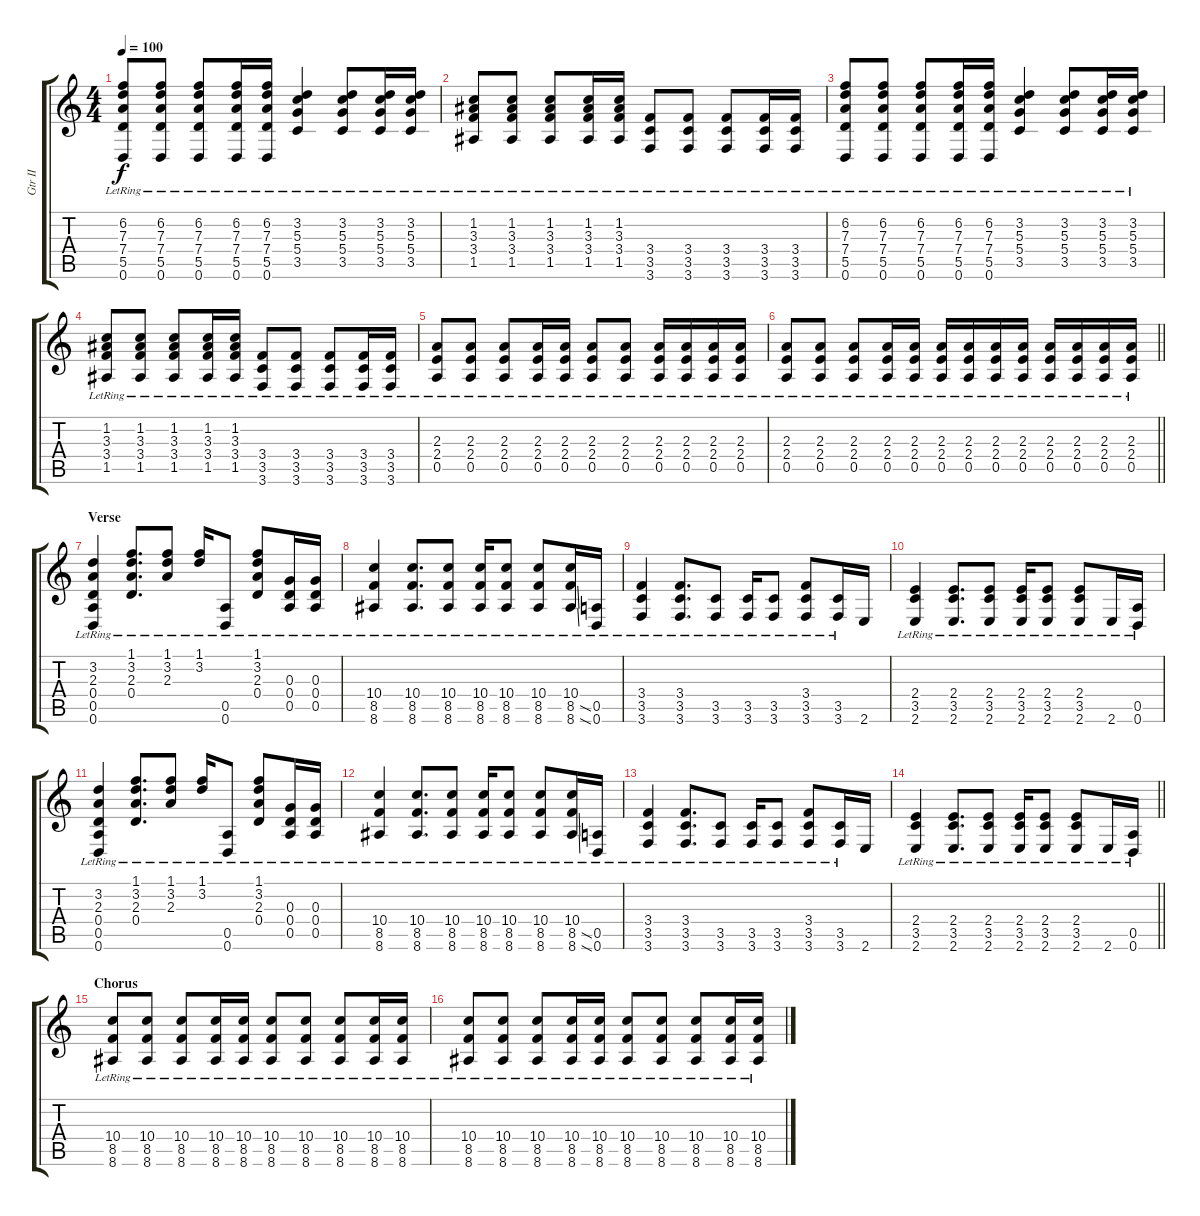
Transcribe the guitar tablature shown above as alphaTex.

\track ("Gtr II" "Gtr II") {instrument acousticguitarsteel}
\staff {score tabs}
\tuning (E4 B3 G3 D3 A2 D2) {hide}
\ts (4 4)
\tempo 100
\clef g2
\ks c
(6.2{lr} 7.3{lr} 7.4{lr} 5.5{lr} 0.6{lr}).8{dy f} (6.2{lr} 7.3{lr} 7.4{lr} 5.5{lr} 0.6{lr}).8 (6.2{lr} 7.3{lr} 7.4{lr} 5.5{lr} 0.6{lr}).8 (6.2{lr} 7.3{lr} 7.4{lr} 5.5{lr} 0.6{lr}).16 (6.2{lr} 7.3{lr} 7.4{lr} 5.5{lr} 0.6{lr}).16 (3.2{lr} 5.3{lr} 5.4{lr} 3.5{lr}).4 (3.2{lr} 5.3{lr} 5.4{lr} 3.5{lr}).8 (3.2{lr} 5.3{lr} 5.4{lr} 3.5{lr}).16 (3.2{lr} 5.3{lr} 5.4{lr} 3.5{lr}).16 |
(1.2{lr} 3.3{lr} 3.4{lr} 1.5{lr}).8 (1.2{lr} 3.3{lr} 3.4{lr} 1.5{lr}).8 (1.2{lr} 3.3{lr} 3.4{lr} 1.5{lr}).8 (1.2{lr} 3.3{lr} 3.4{lr} 1.5{lr}).16 (1.2{lr} 3.3{lr} 3.4{lr} 1.5{lr}).16 (3.4{lr} 3.5{lr} 3.6{lr}).8 (3.4{lr} 3.5{lr} 3.6{lr}).8 (3.4{lr} 3.5{lr} 3.6{lr}).8 (3.4{lr} 3.5{lr} 3.6{lr}).16 (3.4{lr} 3.5{lr} 3.6{lr}).16 |
(6.2{lr} 7.3{lr} 7.4{lr} 5.5{lr} 0.6{lr}).8 (6.2{lr} 7.3{lr} 7.4{lr} 5.5{lr} 0.6{lr}).8 (6.2{lr} 7.3{lr} 7.4{lr} 5.5{lr} 0.6{lr}).8 (6.2{lr} 7.3{lr} 7.4{lr} 5.5{lr} 0.6{lr}).16 (6.2{lr} 7.3{lr} 7.4{lr} 5.5{lr} 0.6{lr}).16 (3.2{lr} 5.3{lr} 5.4{lr} 3.5{lr}).4 (3.2{lr} 5.3{lr} 5.4{lr} 3.5{lr}).8 (3.2{lr} 5.3{lr} 5.4{lr} 3.5{lr}).16 (3.2{lr} 5.3{lr} 5.4{lr} 3.5{lr}).16 |
(1.2{lr} 3.3{lr} 3.4{lr} 1.5{lr}).8 (1.2{lr} 3.3{lr} 3.4{lr} 1.5{lr}).8 (1.2{lr} 3.3{lr} 3.4{lr} 1.5{lr}).8 (1.2{lr} 3.3{lr} 3.4{lr} 1.5{lr}).16 (1.2{lr} 3.3{lr} 3.4{lr} 1.5{lr}).16 (3.4{lr} 3.5{lr} 3.6{lr}).8 (3.4{lr} 3.5{lr} 3.6{lr}).8 (3.4{lr} 3.5{lr} 3.6{lr}).8 (3.4{lr} 3.5{lr} 3.6{lr}).16 (3.4{lr} 3.5{lr} 3.6{lr}).16 |
(2.3 2.4{lr} 0.5{lr}).8 (2.3 2.4{lr} 0.5{lr}).8 (2.3 2.4{lr} 0.5{lr}).8 (2.3 2.4{lr} 0.5{lr}).16 (2.3 2.4{lr} 0.5{lr}).16 (2.3 2.4{lr} 0.5{lr}).8 (2.3 2.4{lr} 0.5{lr}).8 (2.3 2.4{lr} 0.5{lr}).16 (2.3 2.4{lr} 0.5{lr}).16 (2.3 2.4{lr} 0.5{lr}).16 (2.3 2.4{lr} 0.5{lr}).16 |
\barLineRight lightlight
(2.3 2.4{lr} 0.5{lr}).8 (2.3 2.4{lr} 0.5{lr}).8 (2.3 2.4{lr} 0.5{lr}).8 (2.3 2.4{lr} 0.5{lr}).16 (2.3 2.4{lr} 0.5{lr}).16 (2.3 2.4{lr} 0.5{lr}).16 (2.3 2.4{lr} 0.5{lr}).16 (2.3 2.4{lr} 0.5{lr}).16 (2.3 2.4{lr} 0.5{lr}).16 (2.3 2.4{lr} 0.5{lr}).16 (2.3 2.4{lr} 0.5{lr}).16 (2.3 2.4{lr} 0.5{lr}).16 (2.3 2.4{lr} 0.5{lr}).16 |
\section ("" "Verse")
(3.2{lr} 2.3{lr} 0.4{lr} 0.5{lr} 0.6{lr}).4 (1.1{lr} 3.2{lr} 2.3{lr} 0.4{lr}).8{d} (1.1{lr} 3.2{lr} 2.3{lr}).8 (1.1{lr} 3.2{lr}).16 (0.5{lr} 0.6{lr}).8 (1.1{lr} 3.2{lr} 2.3{lr} 0.4{lr}).8 (0.3{lr} 0.4{lr} 0.5{lr}).16 (0.3{lr} 0.4{lr} 0.5{lr}).16 |
(10.4{lr} 8.5{lr} 8.6{lr}).4 (10.4{lr} 8.5{lr} 8.6{lr}).8{d} (10.4{lr} 8.5{lr} 8.6{lr}).8 (10.4{lr} 8.5{lr} 8.6{lr}).16 (10.4{lr} 8.5{lr} 8.6{lr}).8 (10.4{lr} 8.5{lr} 8.6{lr}).8 (10.4{lr} 8.5{ss lr} 8.6{ss lr}).16 (0.5{lr} 0.6{lr}).16 |
(3.4{lr} 3.5{lr} 3.6{lr}).4 (3.4{lr} 3.5{lr} 3.6{lr}).8{d} (3.5{lr} 3.6{lr}).8 (3.5{lr} 3.6{lr}).16 (3.5{lr} 3.6{lr}).8 (3.4{lr} 3.5{lr} 3.6{lr}).8 (3.5{lr} 3.6{lr}).16 2.6.16 |
(2.4{lr} 3.5{lr} 2.6{lr}).4 (2.4{lr} 3.5{lr} 2.6{lr}).8{d} (2.4{lr} 3.5{lr} 2.6{lr}).8 (2.4{lr} 3.5{lr} 2.6{lr}).16 (2.4{lr} 3.5{lr} 2.6{lr}).8 (2.4{lr} 3.5{lr} 2.6{lr}).8 2.6{lr}.16 (0.5{lr} 0.6{lr}).16 |
(3.2{lr} 2.3{lr} 0.4{lr} 0.5{lr} 0.6{lr}).4 (1.1{lr} 3.2{lr} 2.3{lr} 0.4{lr}).8{d} (1.1{lr} 3.2{lr} 2.3{lr}).8 (1.1{lr} 3.2{lr}).16 (0.5{lr} 0.6{lr}).8 (1.1{lr} 3.2{lr} 2.3{lr} 0.4{lr}).8 (0.3{lr} 0.4{lr} 0.5{lr}).16 (0.3{lr} 0.4{lr} 0.5{lr}).16 |
(10.4{lr} 8.5{lr} 8.6{lr}).4 (10.4{lr} 8.5{lr} 8.6{lr}).8{d} (10.4{lr} 8.5{lr} 8.6{lr}).8 (10.4{lr} 8.5{lr} 8.6{lr}).16 (10.4{lr} 8.5{lr} 8.6{lr}).8 (10.4{lr} 8.5{lr} 8.6{lr}).8 (10.4{lr} 8.5{ss lr} 8.6{ss lr}).16 (0.5{lr} 0.6{lr}).16 |
(3.4{lr} 3.5{lr} 3.6{lr}).4 (3.4{lr} 3.5{lr} 3.6{lr}).8{d} (3.5{lr} 3.6{lr}).8 (3.5{lr} 3.6{lr}).16 (3.5{lr} 3.6{lr}).8 (3.4{lr} 3.5{lr} 3.6{lr}).8 (3.5{lr} 3.6{lr}).16 2.6.16 |
\barLineRight lightlight
(2.4{lr} 3.5{lr} 2.6{lr}).4 (2.4{lr} 3.5{lr} 2.6{lr}).8{d} (2.4{lr} 3.5{lr} 2.6{lr}).8 (2.4{lr} 3.5{lr} 2.6{lr}).16 (2.4{lr} 3.5{lr} 2.6{lr}).8 (2.4{lr} 3.5{lr} 2.6{lr}).8 2.6{lr}.16 (0.5{lr} 0.6{lr}).16 |
\section ("" "Chorus")
(10.4{lr} 8.5{lr} 8.6{lr}).8 (10.4{lr} 8.5{lr} 8.6{lr}).8 (10.4{lr} 8.5{lr} 8.6{lr}).8 (10.4{lr} 8.5{lr} 8.6{lr}).16 (10.4{lr} 8.5{lr} 8.6{lr}).16 (10.4{lr} 8.5{lr} 8.6{lr}).8 (10.4{lr} 8.5{lr} 8.6{lr}).8 (10.4{lr} 8.5{lr} 8.6{lr}).8 (10.4{lr} 8.5{lr} 8.6{lr}).16 (10.4{lr} 8.5{lr} 8.6{lr}).16 |
(10.4{lr} 8.5{lr} 8.6{lr}).8 (10.4{lr} 8.5{lr} 8.6{lr}).8 (10.4{lr} 8.5{lr} 8.6{lr}).8 (10.4{lr} 8.5{lr} 8.6{lr}).16 (10.4{lr} 8.5{lr} 8.6{lr}).16 (10.4{lr} 8.5{lr} 8.6{lr}).8 (10.4{lr} 8.5{lr} 8.6{lr}).8 (10.4{lr} 8.5{lr} 8.6{lr}).8 (10.4{lr} 8.5{lr} 8.6{lr}).16 (10.4{lr} 8.5{lr} 8.6{lr}).16
